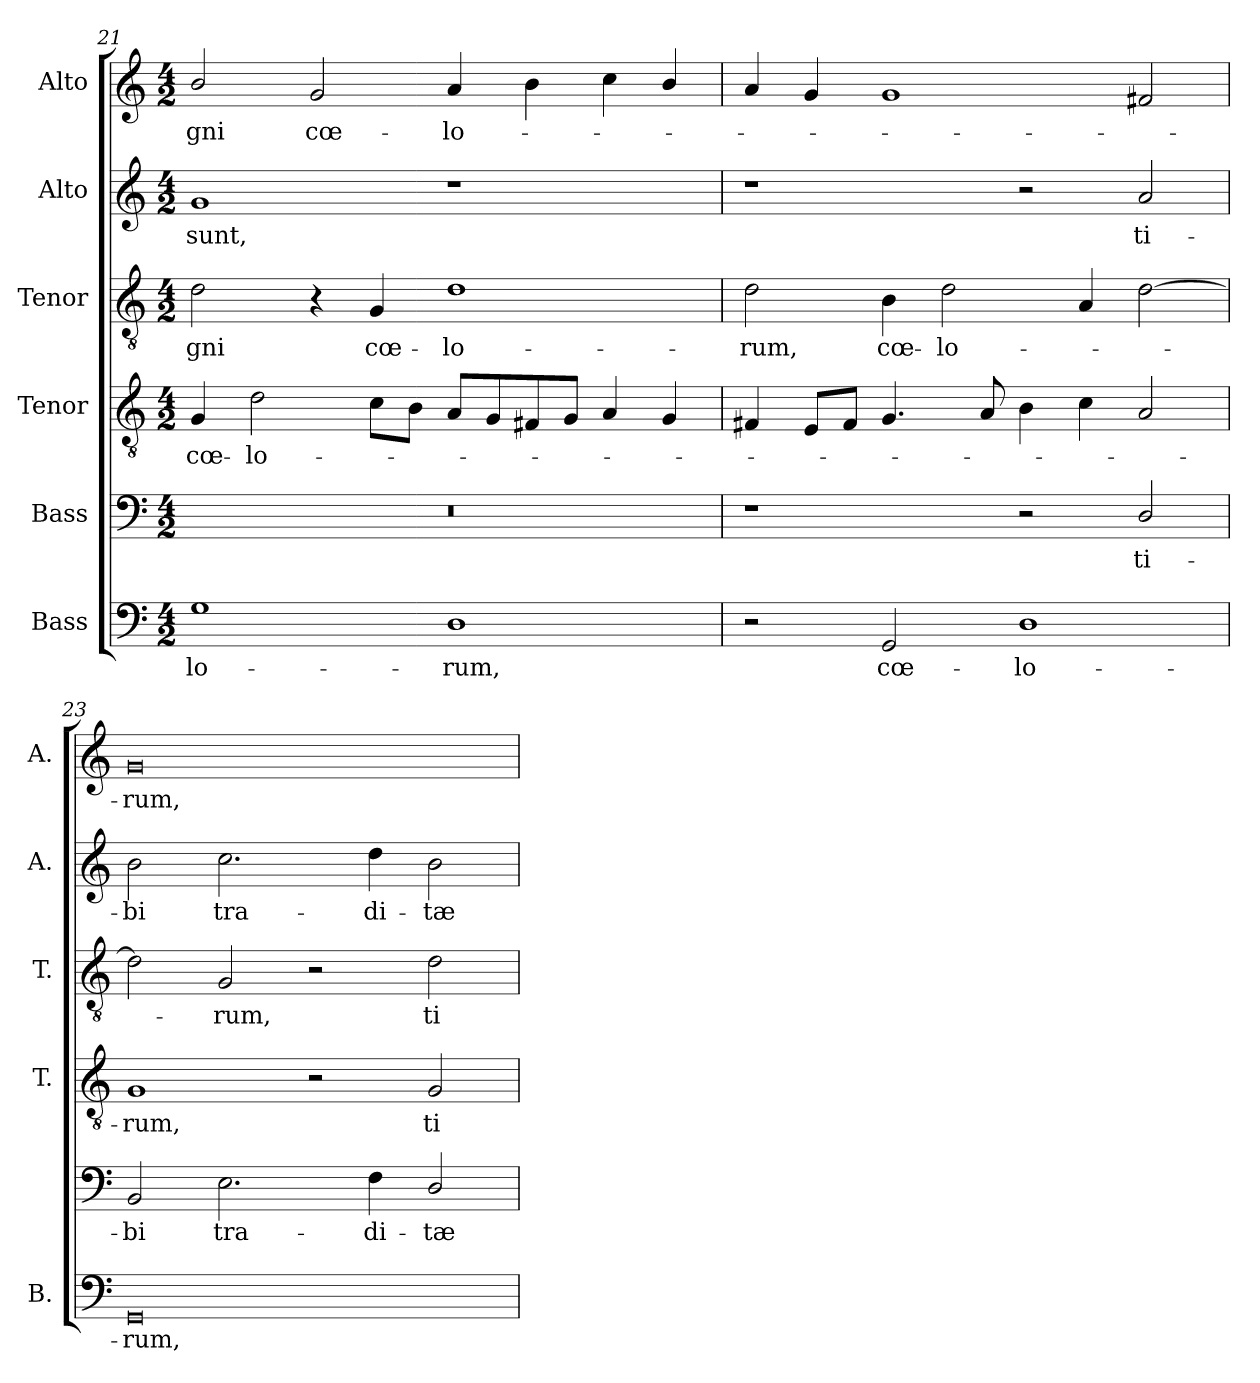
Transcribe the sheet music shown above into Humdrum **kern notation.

**kern	**text	**kern	**text	**kern	**text	**kern	**text	**kern	**text	**kern	**text
*part6	*part6	*part5	*part5	*part4	*part4	*part3	*part3	*part2	*part2	*part1	*part1
*staff6	*staff6	*staff5	*staff5	*staff4	*staff4	*staff3	*staff3	*staff2	*staff2	*staff1	*staff1
*I"Bass	*	*I"Bass	*	*I"Tenor	*	*I"Tenor	*	*I"Alto	*	*I"Alto	*
*I'B.	*	*	*	*I'T.	*	*I'T.	*	*I'A.	*	*I'A.	*
!!LO:PB:g=z
*clefF4	*	*clefF4	*	*clefGv2	*	*clefGv2	*	*clefG2	*	*clefG2	*
*	*	*	*	*ITrd7c12	*	*ITrd7c12	*	*	*	*	*
*k[]	*	*k[]	*	*k[]	*	*k[]	*	*k[]	*	*k[]	*
*C:	*	*C:	*	*C:	*	*C:	*	*C:	*	*C:	*
*M4/2	*	*M4/2	*	*M4/2	*	*M4/2	*	*M4/2	*	*M4/2	*
=21	=21	=21	=21	=21	=21	=21	=21	=21	=21	=21	=21
!	!LO:LY:b:color=#000000	!LO:N:vis=1	!	!	!	!	!	!	!	!	!
!	!	!	!	!	!LO:LY:b:color=#000000	!	!	!	!	!	!
!	!	!	!	!	!	!	!LO:LY:b:color=#000000	!	!	!	!
!	!	!	!	!	!	!	!	!	!LO:LY:b:color=#000000	!	!
!	!	!	!	!	!	!	!	!	!	!	!LO:LY:b:color=#000000
1Gi	-lo-	0r	.	4GGi/	cœ-	2Di\	-gni	1gi	sunt,	2bi/	-gni
!	!	!	!	!	!LO:LY:b:color=#000000	!	!	!	!	!	!
.	.	.	.	2Di\	-lo-	.	.	.	.	.	.
!	!	!	!	!	!	!	!	!	!	!	!LO:LY:b:color=#000000
.	.	.	.	.	.	4r	.	.	.	2gi/	cœ-
!	!	!	!	!	!	!	!LO:LY:b:color=#000000	!	!	!	!
.	.	.	.	8Ci\L	.	4GGi/	cœ-	.	.	.	.
.	.	.	.	8BBi\J	.	.	.	.	.	.	.
!	!LO:LY:b:color=#000000	!	!	!	!	!	!	!	!	!	!
!	!	!	!	!	!	!	!LO:LY:b:color=#000000	!	!	!	!
!	!	!	!	!	!	!	!	!	!	!	!LO:LY:b:color=#000000
1Di	-rum,	.	.	8AAi/L	.	1Di	-lo-	1r	.	4ai/	-lo-
.	.	.	.	8GGi/	.	.	.	.	.	.	.
.	.	.	.	8FF#Xi/	.	.	.	.	.	4bi\	.
.	.	.	.	8GGi/J	.	.	.	.	.	.	.
.	.	.	.	4AAi/	.	.	.	.	.	4cci\	.
.	.	.	.	4GGi/	.	.	.	.	.	4bi/	.
=22	=22	=22	=22	=22	=22	=22	=22	=22	=22	=22	=22
!	!	!	!	!	!	!	!LO:LY:b:color=#000000	!	!	!	!
2r	.	1r	.	4FF#Xi/	.	2Di\	-rum,	1r	.	4ai/	.
.	.	.	.	8EEi/L	.	.	.	.	.	4gi/	.
.	.	.	.	8FF#i/J	.	.	.	.	.	.	.
!	!LO:LY:b:color=#000000	!	!	!	!	!	!	!	!	!	!
!	!	!	!	!	!	!	!LO:LY:b:color=#000000	!	!	!	!
2GGi/	cœ-	.	.	4.GGi/	.	4BBi\	cœ-	.	.	1gi	.
!	!	!	!	!	!	!	!LO:LY:b:color=#000000	!	!	!	!
.	.	.	.	.	.	2Di\	-lo-	.	.	.	.
.	.	.	.	8AAi/	.	.	.	.	.	.	.
!	!LO:LY:b:color=#000000	!	!	!	!	!	!	!	!	!	!
1Di	-lo-	2r	.	4BBi\	.	.	.	2r	.	.	.
.	.	.	.	4Ci\	.	4AAi/	.	.	.	.	.
!	!	!	!LO:LY:b:color=#000000	!	!	!	!	!	!	!	!
!	!	!	!	!	!	!	!	!	!LO:LY:b:color=#000000	!	!
.	.	2Di/	ti-	2AAi/	.	[2Di\	.	2ai/	ti-	2f#Xi/	.
=23	=23	=23	=23	=23	=23	=23	=23	=23	=23	=23	=23
!	!LO:LY:b:color=#000000	!	!	!	!	!	!	!	!	!	!
!	!	!	!LO:LY:b:color=#000000	!	!	!	!	!	!	!	!
!	!	!	!	!	!LO:LY:b:color=#000000	!	!	!	!	!	!
!	!	!	!	!	!	!	!	!	!LO:LY:b:color=#000000	!	!
!	!	!	!	!	!	!	!	!	!	!	!LO:LY:b:color=#000000
0GGi	-rum,	2BBi/	-bi	1GGi	-rum,	2Di\]	.	2bi\	-bi	0gi	-rum,
!	!	!	!LO:LY:b:color=#000000	!	!	!	!	!	!	!	!
!	!	!	!	!	!	!	!LO:LY:b:color=#000000	!	!	!	!
!	!	!	!	!	!	!	!	!	!LO:LY:b:color=#000000	!	!
.	.	2.Ei\	tra-	.	.	2GGi/	-rum,	2.cci\	tra-	.	.
.	.	.	.	2r	.	2r	.	.	.	.	.
!	!	!	!LO:LY:b:color=#000000	!	!	!	!	!	!	!	!
!	!	!	!	!	!	!	!	!	!LO:LY:b:color=#000000	!	!
.	.	4Fi\	-di-	.	.	.	.	4ddi\	-di-	.	.
!	!	!	!LO:LY:b:color=#000000	!	!	!	!	!	!	!	!
!	!	!	!	!	!LO:LY:b:color=#000000	!	!	!	!	!	!
!	!	!	!	!	!	!	!LO:LY:b:color=#000000	!	!	!	!
!	!	!	!	!	!	!	!	!	!LO:LY:b:color=#000000	!	!
.	.	2Di/	-tæ	2GGi/	ti-	2Di\	ti-	2bi\	-tæ	.	.
=	=	=	=	=	=	=	=	=	=	=	=
*-	*-	*-	*-	*-	*-	*-	*-	*-	*-	*-	*-
